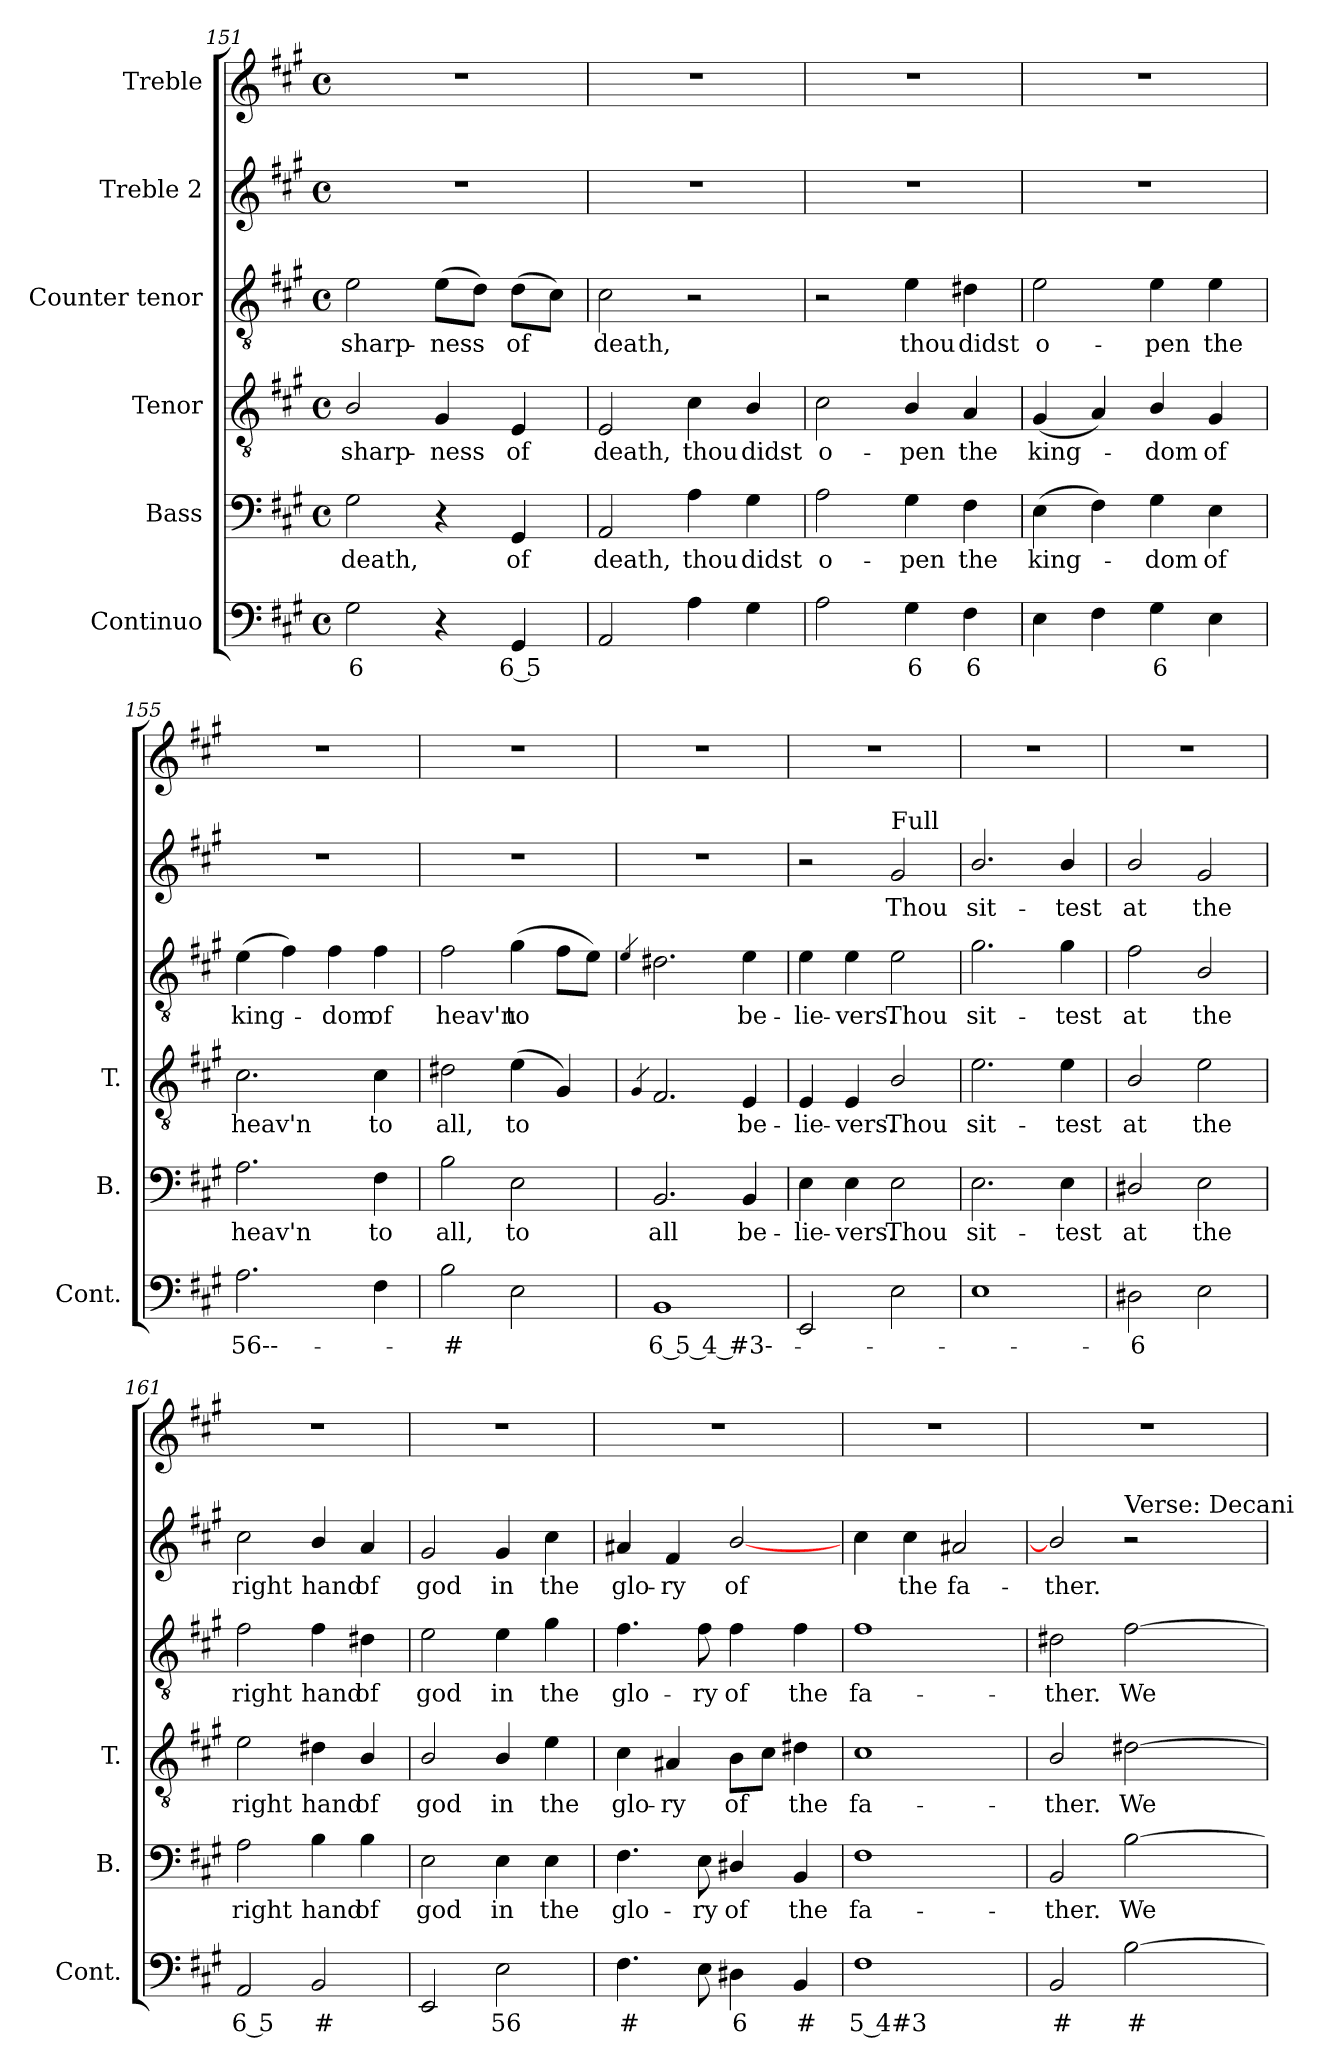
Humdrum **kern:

**kern	**text	**kern	**text	**kern	**text	**kern	**text	**kern	**text	**kern
*part6	*part6	*part5	*part5	*part4	*part4	*part3	*part3	*part2	*part2	*part1
*staff6	*staff6	*staff5	*staff5	*staff4	*staff4	*staff3	*staff3	*staff2	*staff2	*staff1
*I"Continuo	*	*I"Bass	*	*I"Tenor	*	*I"Counter tenor	*	*I"Treble 2	*	*I"Treble
*I'Cont.	*	*I'B.	*	*I'T.	*	*	*	*	*	*
!!LO:PB:g=z
*clefF4	*	*clefF4	*	*clefGv2	*	*clefGv2	*	*clefG2	*	*clefG2
*	*	*	*	*ITrd7c12	*	*ITrd7c12	*	*	*	*
*k[f#c#g#]	*	*k[f#c#g#]	*	*k[f#c#g#]	*	*k[f#c#g#]	*	*k[f#c#g#]	*	*k[f#c#g#]
*A:	*	*A:	*	*A:	*	*A:	*	*A:	*	*A:
*M4/4	*	*M4/4	*	*M4/4	*	*M4/4	*	*M4/4	*	*M4/4
*met(c)	*	*met(c)	*	*met(c)	*	*met(c)	*	*met(c)	*	*met(c)
=151	=151	=151	=151	=151	=151	=151	=151	=151	=151	=151
!	!LO:LY:b	!	!LO:LY:b	!	!LO:LY:b	!	!LO:LY:b	!	!	!
2G#\	6	2G#\	death,	2BB/	sharp-	2E\	sharp-	1r	.	1r
!	!	!	!	!	!LO:LY:b	!	!LO:LY:b	!	!	!
4r	.	4r	.	4GG#/	-ness	(>8E\L	-ness	.	.	.
.	.	.	.	.	.	8D\J)	.	.	.	.
!	!LO:LY:b	!	!LO:LY:b	!	!LO:LY:b	!	!LO:LY:b	!	!	!
4GG#/	6 5	4GG#/	of	4EE/	of	(>8D\L	of	.	.	.
.	.	.	.	.	.	8C#\J)	.	.	.	.
=152	=152	=152	=152	=152	=152	=152	=152	=152	=152	=152
!	!	!	!LO:LY:b	!	!LO:LY:b	!	!LO:LY:b	!	!	!
2AA/	.	2AA/	death,	2EE/	death,	2C#\	death,	1r	.	1r
!	!	!	!LO:LY:b	!	!LO:LY:b	!	!	!	!	!
4A\	.	4A\	thou	4C#\	thou	2r	.	.	.	.
!	!	!	!LO:LY:b	!	!LO:LY:b	!	!	!	!	!
4G#\	.	4G#\	didst	4BB/	didst	.	.	.	.	.
=153	=153	=153	=153	=153	=153	=153	=153	=153	=153	=153
!	!	!	!LO:LY:b	!	!LO:LY:b	!	!	!	!	!
2A\	.	2A\	o-	2C#\	o-	2r	.	1r	.	1r
!	!LO:LY:b	!	!LO:LY:b	!	!LO:LY:b	!	!LO:LY:b	!	!	!
4G#\	6	4G#\	-pen	4BB/	-pen	4E\	thou	.	.	.
!	!LO:LY:b	!	!LO:LY:b	!	!LO:LY:b	!	!LO:LY:b	!	!	!
4F#\	6	4F#\	the	4AA/	the	4D#X\	didst	.	.	.
=154	=154	=154	=154	=154	=154	=154	=154	=154	=154	=154
!	!	!	!LO:LY:b	!	!LO:LY:b	!	!LO:LY:b	!	!	!
4E\	.	(>4E\	king-	(<4GG#/	king-	2E\	o-	1r	.	1r
4F#\	.	4F#\)	.	4AA/)	.	.	.	.	.	.
!	!LO:LY:b	!	!LO:LY:b	!	!LO:LY:b	!	!LO:LY:b	!	!	!
4G#\	6	4G#\	-dom	4BB/	-dom	4E\	-pen	.	.	.
!	!	!	!LO:LY:b	!	!LO:LY:b	!	!LO:LY:b	!	!	!
4E\	.	4E\	of	4GG#/	of	4E\	the	.	.	.
=155	=155	=155	=155	=155	=155	=155	=155	=155	=155	=155
!	!LO:LY:b	!	!LO:LY:b	!	!LO:LY:b	!	!LO:LY:b	!	!	!
2.A\	56----	2.A\	heav'n	2.C#\	heav'n	(>4E\	king-	1r	.	1r
.	.	.	.	.	.	4F#\)	.	.	.	.
!	!	!	!	!	!	!	!LO:LY:b	!	!	!
.	.	.	.	.	.	4F#\	-dom	.	.	.
!	!	!	!LO:LY:b	!	!LO:LY:b	!	!LO:LY:b	!	!	!
4F#\	.	4F#\	to	4C#\	to	4F#\	of	.	.	.
=156	=156	=156	=156	=156	=156	=156	=156	=156	=156	=156
!	!LO:LY:b	!	!LO:LY:b	!	!LO:LY:b	!	!LO:LY:b	!	!	!
2B\	#	2B\	all,	2D#X\	all,	2F#\	heav'n	1r	.	1r
!	!	!	!LO:LY:b	!	!LO:LY:b	!	!LO:LY:b	!	!	!
2E\	.	2E\	to	(>4E\	to	(>4G#\	to	.	.	.
.	.	.	.	4GG#/)	.	8F#\L	.	.	.	.
.	.	.	.	.	.	8E\J)	.	.	.	.
=157	=157	=157	=157	=157	=157	=157	=157	=157	=157	=157
.	.	.	.	4qGG#/	.	4qE/	.	.	.	.
!	!LO:LY:b	!	!LO:LY:b	!	!	!	!	!	!	!
1BB	6 5 4 #3---	2.BB/	all	2.FF#/	.	2.D#X\	.	1r	.	1r
!	!	!	!LO:LY:b	!	!LO:LY:b	!	!LO:LY:b	!	!	!
.	.	4BB/	be-	4EE/	be-	4E\	be-	.	.	.
!!LO:PB:g=z
=158	=158	=158	=158	=158	=158	=158	=158	=158	=158	=158
!	!	!	!LO:LY:b	!	!LO:LY:b	!	!LO:LY:b	!	!	!
2EE/	.	4E\	-lie-	4EE/	-lie-	4E\	-lie-	2r	.	1r
!	!	!	!LO:LY:b	!	!LO:LY:b	!	!LO:LY:b	!	!	!
.	.	4E\	-vers.	4EE/	-vers.	4E\	-vers.	.	.	.
!	!	!	!	!	!	!	!	!LO:TX:a:t=Full	!	!
!	!	!	!LO:LY:b	!	!LO:LY:b	!	!LO:LY:b	!	!LO:LY:b	!
2E\	.	2E\	Thou	2BB/	Thou	2E\	Thou	2g#/	Thou	.
=159	=159	=159	=159	=159	=159	=159	=159	=159	=159	=159
!	!	!	!LO:LY:b	!	!LO:LY:b	!	!LO:LY:b	!	!LO:LY:b	!
1E	.	2.E\	sit-	2.E\	sit-	2.G#\	sit-	2.b/	sit-	1r
!	!	!	!LO:LY:b	!	!LO:LY:b	!	!LO:LY:b	!	!LO:LY:b	!
.	.	4E\	-test	4E\	-test	4G#\	-test	4b/	-test	.
=160	=160	=160	=160	=160	=160	=160	=160	=160	=160	=160
!	!LO:LY:b	!	!LO:LY:b	!	!LO:LY:b	!	!LO:LY:b	!	!LO:LY:b	!
2D#X\	6	2D#X/	at	2BB/	at	2F#\	at	2b/	at	1r
!	!	!	!LO:LY:b	!	!LO:LY:b	!	!LO:LY:b	!	!LO:LY:b	!
2E\	.	2E\	the	2E\	the	2BB/	the	2g#/	the	.
=161	=161	=161	=161	=161	=161	=161	=161	=161	=161	=161
!	!LO:LY:b	!	!LO:LY:b	!	!LO:LY:b	!	!LO:LY:b	!	!LO:LY:b	!
2AA/	6 5	2A\	right	2E\	right	2F#\	right	2cc#\	right	1r
!	!LO:LY:b	!	!LO:LY:b	!	!LO:LY:b	!	!LO:LY:b	!	!LO:LY:b	!
2BB/	#	4B\	hand	4D#X\	hand	4F#\	hand	4b/	hand	.
!	!	!	!LO:LY:b	!	!LO:LY:b	!	!LO:LY:b	!	!LO:LY:b	!
.	.	4B\	of	4BB/	of	4D#X\	of	4a/	of	.
=162	=162	=162	=162	=162	=162	=162	=162	=162	=162	=162
!	!	!	!LO:LY:b	!	!LO:LY:b	!	!LO:LY:b	!	!LO:LY:b	!
2EE/	.	2E\	god	2BB/	god	2E\	god	2g#/	god	1r
!	!LO:LY:b	!	!LO:LY:b	!	!LO:LY:b	!	!LO:LY:b	!	!LO:LY:b	!
2E\	56	4E\	in	4BB/	in	4E\	in	4g#/	in	.
!	!	!	!LO:LY:b	!	!LO:LY:b	!	!LO:LY:b	!	!LO:LY:b	!
.	.	4E\	the	4E\	the	4G#\	the	4cc#\	the	.
!!LO:LB:g=z
=163	=163	=163	=163	=163	=163	=163	=163	=163	=163	=163
!	!LO:LY:b	!	!LO:LY:b	!	!LO:LY:b	!	!LO:LY:b	!	!LO:LY:b	!
4.F#\	#	4.F#\	glo-	4C#\	glo-	4.F#\	glo-	4a#X/	glo-	1r
!	!	!	!	!	!LO:LY:b	!	!	!	!LO:LY:b	!
.	.	.	.	4AA#X/	-ry	.	.	4f#/	-ry	.
!	!	!	!LO:LY:b	!	!	!	!LO:LY:b	!	!	!
8E\	.	8E\	-ry	.	.	8F#\	-ry	.	.	.
!	!LO:LY:b	!	!LO:LY:b	!	!LO:LY:b	!	!LO:LY:b	!	!LO:LY:b	!
4D#X\	6	4D#X/	of	8BB\L	of	4F#\	of	[2b/	of	.
.	.	.	.	8C#\J	.	.	.	.	.	.
!	!LO:LY:b	!	!LO:LY:b	!	!LO:LY:b	!	!LO:LY:b	!	!	!
4BB/	#	4BB/	the	4D#X\	the	4F#\	the	.	.	.
=164	=164	=164	=164	=164	=164	=164	=164	=164	=164	=164
!	!LO:LY:b	!	!LO:LY:b	!	!LO:LY:b	!	!LO:LY:b	!	!	!
1F#	5 4#3	1F#	fa-	1C#	fa-	1F#	fa-	4cc#\	.	1r
!	!	!	!	!	!	!	!	!	!LO:LY:b	!
.	.	.	.	.	.	.	.	4cc#\	the	.
!	!	!	!	!	!	!	!	!	!LO:LY:b	!
.	.	.	.	.	.	.	.	2a#X/	fa-	.
=165	=165	=165	=165	=165	=165	=165	=165	=165	=165	=165
!	!LO:LY:b	!	!LO:LY:b	!	!LO:LY:b	!	!LO:LY:b	!	!LO:LY:b	!
2BB/	#	2BB/	-ther.	2BB/	-ther.	2D#X\	-ther.	2b/]	-ther.	1r
!	!	!	!	!	!	!	!	!LO:TX:a:t=Verse&colon; Decani	!	!
!	!LO:LY:b	!	!LO:LY:b	!	!LO:LY:b	!	!LO:LY:b	!	!	!
[2B\	#	[2B\	We	[2D#X\	We	[2F#\	We	2r	.	.
=	=	=	=	=	=	=	=	=	=	=
*-	*-	*-	*-	*-	*-	*-	*-	*-	*-	*-
